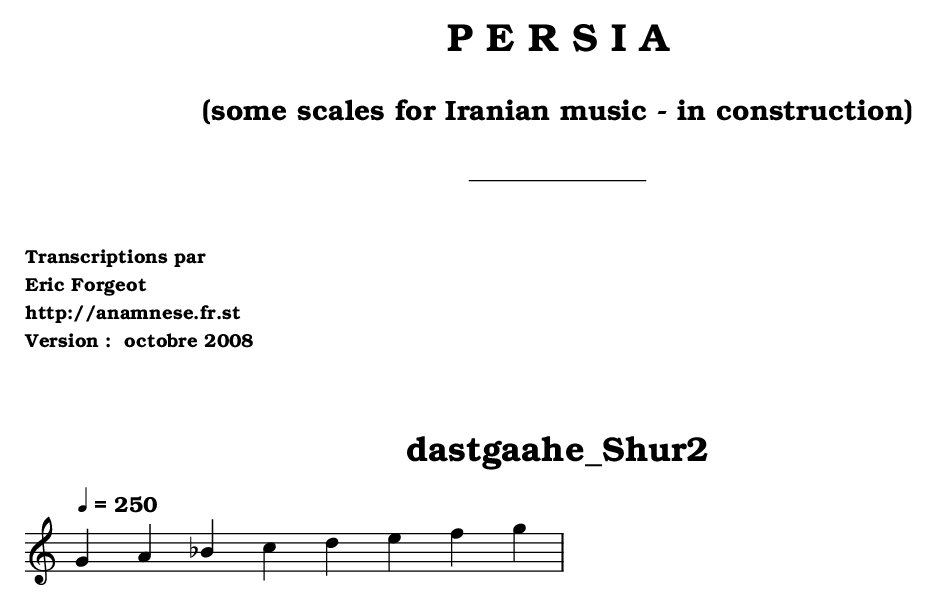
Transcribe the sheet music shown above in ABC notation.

X:1
T:dastgaahe_Shur2
M:none
L:1/4
Q:1/4=250
K:C
G !koron!A !=! _B  c d !koron!e !=!  f g  |
